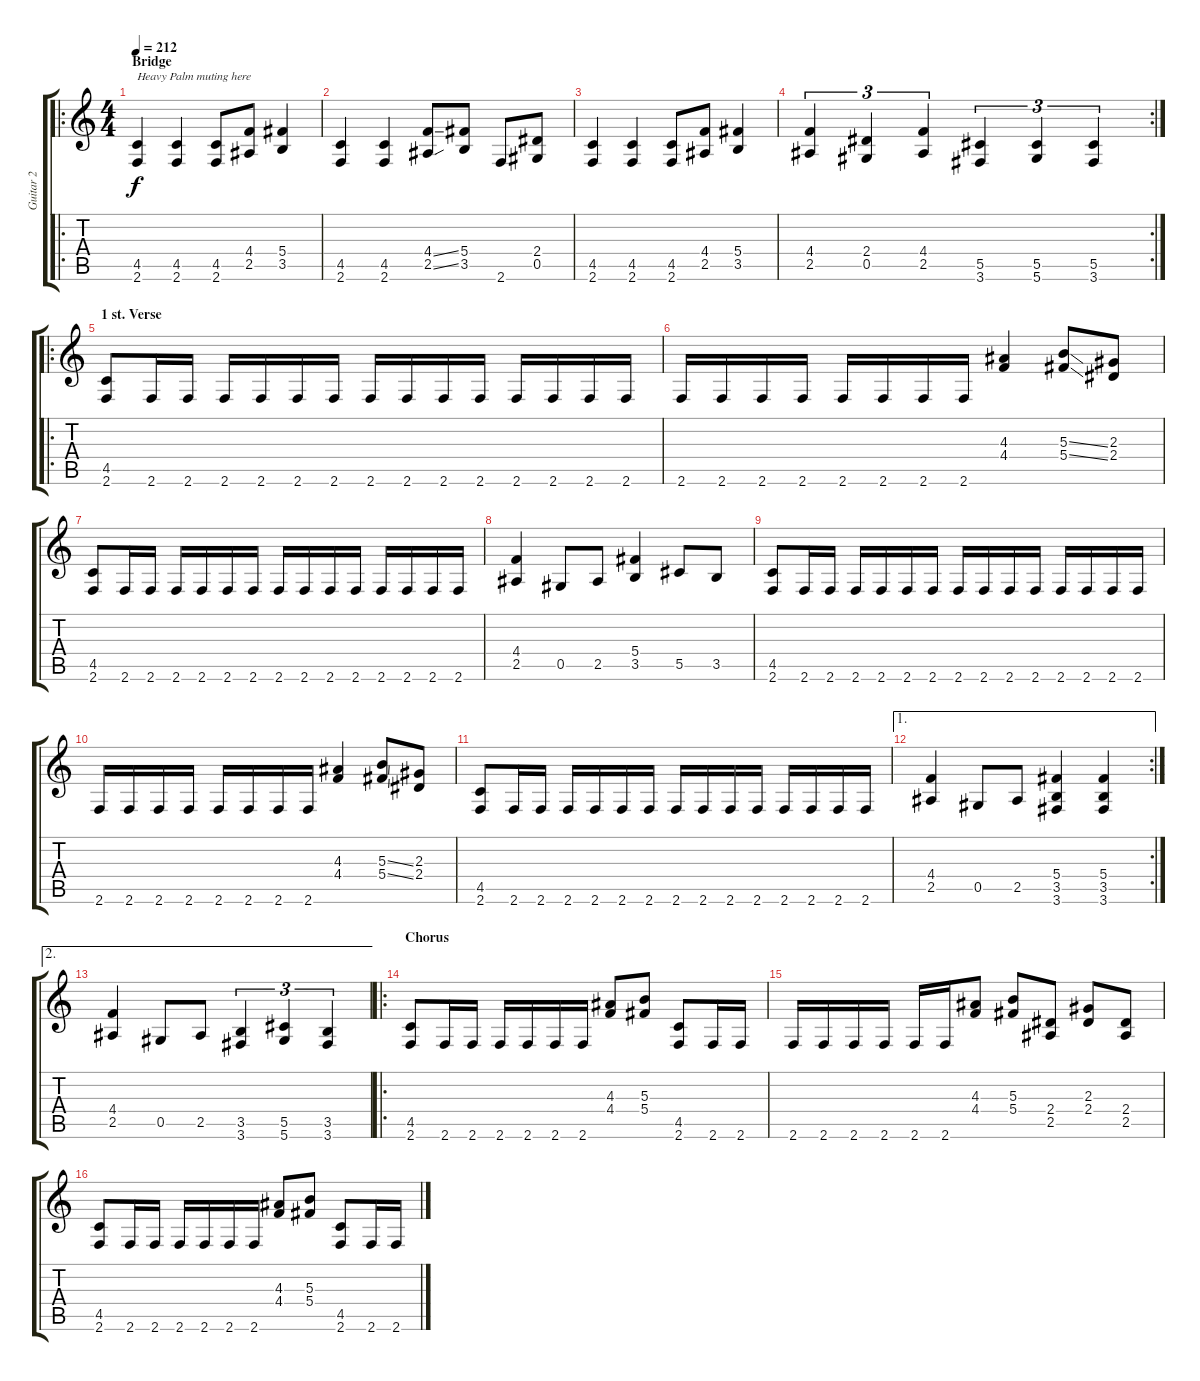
\track ("Guitar 2" "Guitar 2") {instrument overdrivenguitar}
\staff {score tabs}
\tuning (Eb4 Bb3 Gb3 Db3 Ab2 Eb2) {hide}
\ro
\ts (4 4)
\section ("" "Bridge")
\tempo 212
\clef g2
\ks c
(4.5 2.6).4{txt "Heavy Palm muting here" dy f} (4.5 2.6).4 (4.5 2.6).8 (4.4 2.5).8 (5.4 3.5).4 |
(4.5 2.6).4 (4.5 2.6).4 (4.4{ss} 2.5{ss}).8 (5.4 3.5).8 2.6.8 (2.4 0.5).8 |
(4.5 2.6).4 (4.5 2.6).4 (4.5 2.6).8 (4.4 2.5).8 (5.4 3.5).4 |
\rc 2
(4.4 2.5).4{tu (3 2)} (2.4 0.5).4{tu (3 2)} (4.4 2.5).4{tu (3 2)} (5.5 3.6).4{tu (3 2)} (5.5 5.6).4{tu (3 2)} (5.5 3.6).4{tu (3 2)} |
\ro
\section ("" "1 st. Verse")
(4.5 2.6).8 2.6.16 2.6.16 2.6.16 2.6.16 2.6.16 2.6.16 2.6.16 2.6.16 2.6.16 2.6.16 2.6.16 2.6.16 2.6.16 2.6.16 |
2.6.16 2.6.16 2.6.16 2.6.16 2.6.16 2.6.16 2.6.16 2.6.16 (4.3 4.4).4 (5.3{ss} 5.4{ss}).8 (2.3 2.4).8 |
(4.5 2.6).8 2.6.16 2.6.16 2.6.16 2.6.16 2.6.16 2.6.16 2.6.16 2.6.16 2.6.16 2.6.16 2.6.16 2.6.16 2.6.16 2.6.16 |
(4.4 2.5).4 0.5.8 2.5.8 (5.4 3.5).4 5.5.8 3.5.8 |
(4.5 2.6).8 2.6.16 2.6.16 2.6.16 2.6.16 2.6.16 2.6.16 2.6.16 2.6.16 2.6.16 2.6.16 2.6.16 2.6.16 2.6.16 2.6.16 |
2.6.16 2.6.16 2.6.16 2.6.16 2.6.16 2.6.16 2.6.16 2.6.16 (4.3 4.4).4 (5.3{ss} 5.4{ss}).8 (2.3 2.4).8 |
(4.5 2.6).8 2.6.16 2.6.16 2.6.16 2.6.16 2.6.16 2.6.16 2.6.16 2.6.16 2.6.16 2.6.16 2.6.16 2.6.16 2.6.16 2.6.16 |
\ae 1
\rc 2
(4.4 2.5).4 0.5.8 2.5.8 (5.4 3.5 3.6).4 (5.4 3.5 3.6).4 |
\ae 2
(4.4 2.5).4 0.5.8 2.5.8 (3.5 3.6).4{tu (3 2)} (5.5 5.6).4{tu (3 2)} (3.5 3.6).4{tu (3 2)} |
\ro
\section ("" "Chorus")
(4.5 2.6).8 2.6.16 2.6.16 2.6.16 2.6.16 2.6.16 2.6.16 (4.3 4.4).8 (5.3 5.4).8 (4.5 2.6).8 2.6.16 2.6.16 |
2.6.16 2.6.16 2.6.16 2.6.16 2.6.16 2.6.16 (4.3 4.4).8 (5.3 5.4).8 (2.4 2.5).8 (2.3 2.4).8 (2.4 2.5).8 |
(4.5 2.6).8 2.6.16 2.6.16 2.6.16 2.6.16 2.6.16 2.6.16 (4.3 4.4).8 (5.3 5.4).8 (4.5 2.6).8 2.6.16 2.6.16
